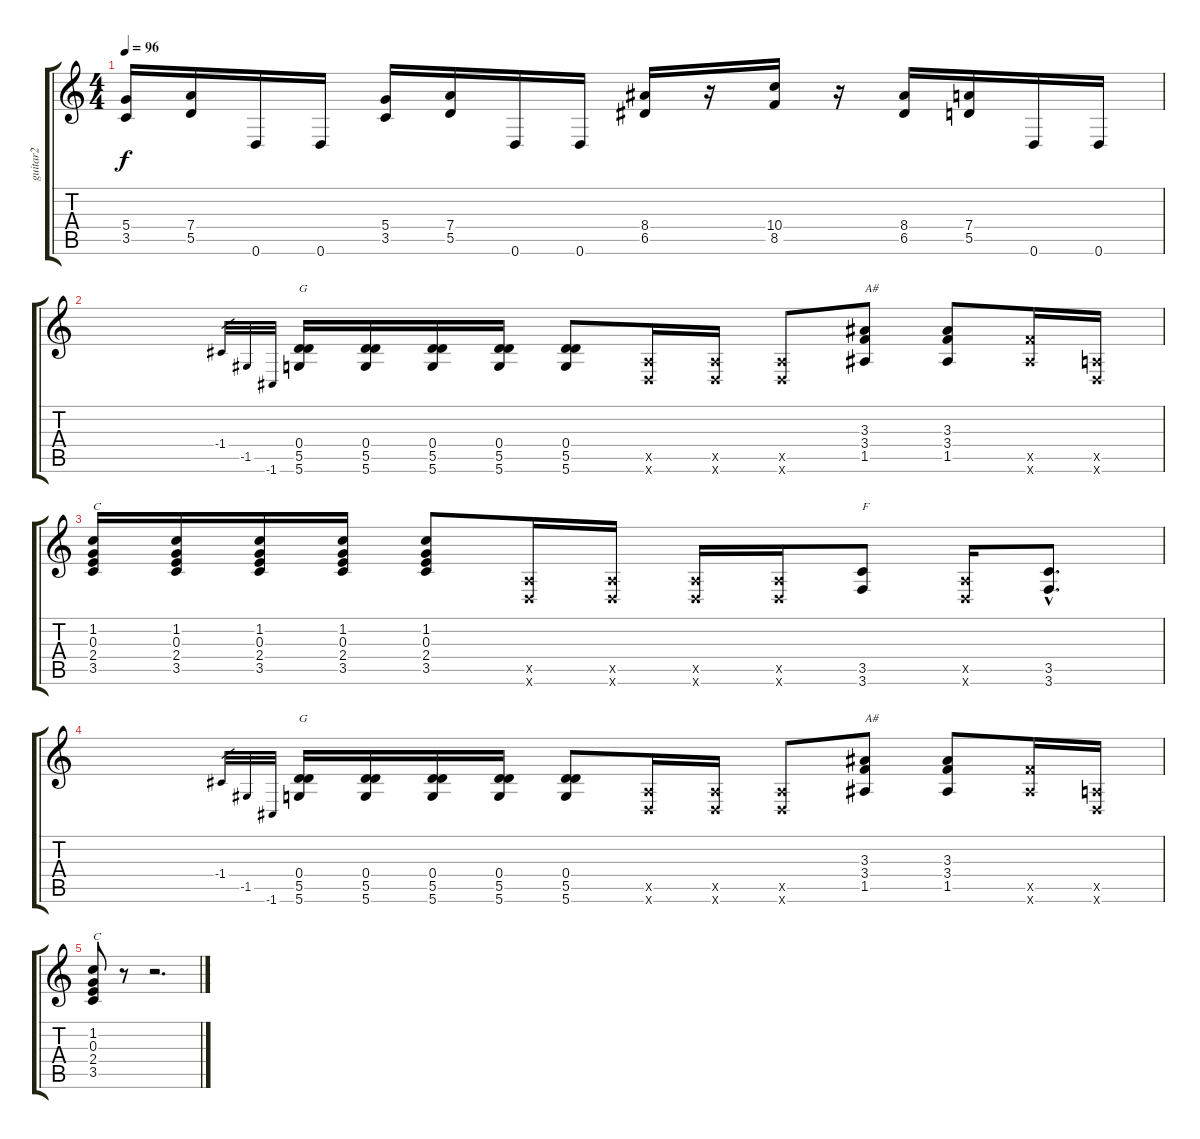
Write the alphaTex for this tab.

\track ("guitar2" "guitar2") {instrument distortionguitar}
\staff {score tabs}
\tuning (E4 B3 G3 D3 A2 D2) {hide}
\ts (4 4)
\tempo 96
\clef g2
\ks c
(5.4 3.5).16{dy f} (7.4 5.5).16 0.6.16 0.6.16 (5.4 3.5).16 (7.4 5.5).16 0.6.16 0.6.16 (8.4 6.5).16 r.16 (10.4 8.5).16 r.16 (8.4 6.5).16 (7.4 5.5).16 0.6.16 0.6.16 |
-1.4.32{gr} -1.5.32{gr} -1.6.32{gr} (0.4 5.5 5.6).16{txt "G" instrument acousticguitarnylon} (0.4 5.5 5.6).16 (0.4 5.5 5.6).16 (0.4 5.5 5.6).16 (0.4 5.5 5.6).8 (0.5{x} 0.6{x}).16 (0.5{x} 0.6{x}).16 (0.5{x} 0.6{x}).8 (3.3 3.4 1.5).8{txt "A#"} (3.3 3.4 1.5).8 (8.5{x} 8.6{x}).16 (0.5{x} 0.6{x}).16 |
(1.2 0.3 2.4 3.5).16{txt "C"} (1.2 0.3 2.4 3.5).16 (1.2 0.3 2.4 3.5).16 (1.2 0.3 2.4 3.5).16 (1.2 0.3 2.4 3.5).8 (0.5{x} 0.6{x}).16 (0.5{x} 0.6{x}).16 (0.5{x} 0.6{x}).16 (0.5{x} 0.6{x}).16 (3.5 3.6).8{txt "F"} (0.5{x} 0.6{x}).16 (3.5{hac} 3.6{hac}).8{d} |
-1.4.32{gr} -1.5.32{gr} -1.6.32{gr} (0.4 5.5 5.6).16{txt "G" instrument acousticguitarnylon} (0.4 5.5 5.6).16 (0.4 5.5 5.6).16 (0.4 5.5 5.6).16 (0.4 5.5 5.6).8 (0.5{x} 0.6{x}).16 (0.5{x} 0.6{x}).16 (0.5{x} 0.6{x}).8 (3.3 3.4 1.5).8{txt "A#"} (3.3 3.4 1.5).8 (8.5{x} 8.6{x}).16 (0.5{x} 0.6{x}).16 |
(1.2 0.3 2.4 3.5).8{txt "C"} r.8 r.2{d}
